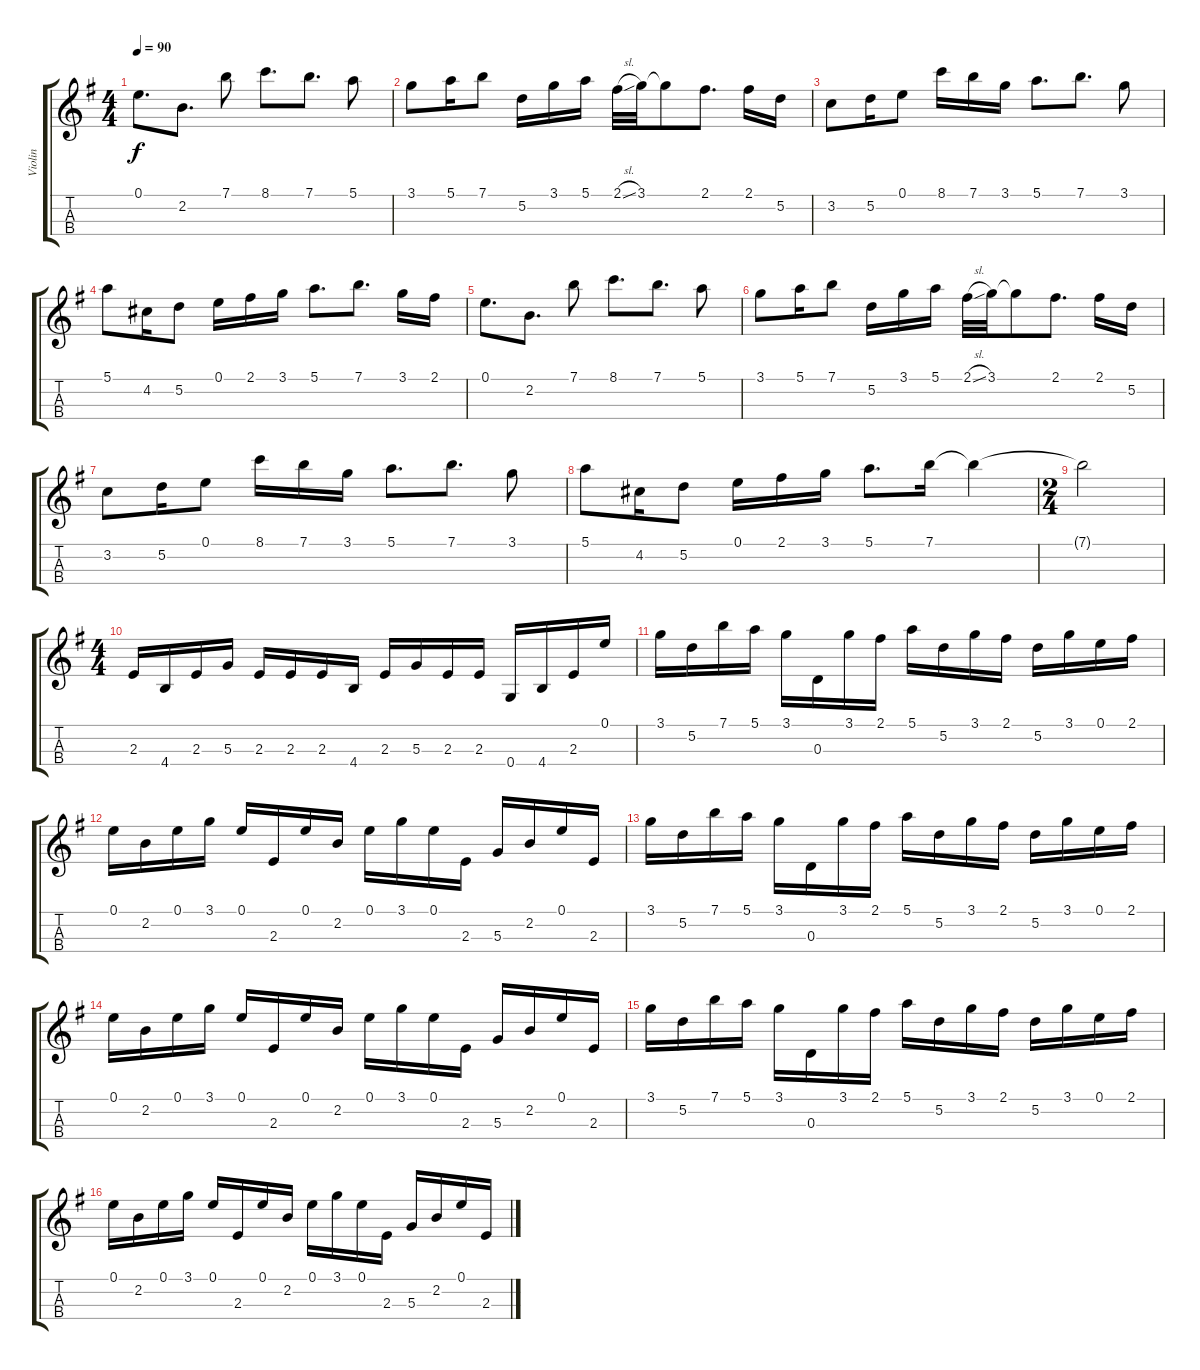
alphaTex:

\track ("Violin" "Violin") {instrument violin}
\staff {score tabs}
\tuning (E5 A4 D4 G3) {hide}
\ts (4 4)
\tempo 90
\clef g2
\ks g
0.1.8{d dy f} 2.2.8{d} 7.1.8 8.1.8{d} 7.1.8{d} 5.1.8 |
3.1.8 5.1.16 7.1.8 5.2.16 3.1.16 5.1.16 2.1{sl}.32 3.1.32 3.1{t}.8 2.1.8{d} 2.1.16 5.2.16 |
3.2.8 5.2.16 0.1.8 8.1.16 7.1.16 3.1.16 5.1.8{d} 7.1.8{d} 3.1.8 |
5.1.8 4.2.16 5.2.8 0.1.16 2.1.16 3.1.16 5.1.8{d} 7.1.8{d} 3.1.16 2.1.16 |
0.1.8{d} 2.2.8{d} 7.1.8 8.1.8{d} 7.1.8{d} 5.1.8 |
3.1.8 5.1.16 7.1.8 5.2.16 3.1.16 5.1.16 2.1{sl}.32 3.1.32 3.1{t}.8 2.1.8{d} 2.1.16 5.2.16 |
3.2.8 5.2.16 0.1.8 8.1.16 7.1.16 3.1.16 5.1.8{d} 7.1.8{d} 3.1.8 |
5.1.8 4.2.16 5.2.8 0.1.16 2.1.16 3.1.16 5.1.8{d} 7.1.16 7.1{t}.4 |
\ts (2 4)
7.1{t}.2 |
\ts (4 4)
2.3.16 4.4.16 2.3.16 5.3.16 2.3.16 2.3.16 2.3.16 4.4.16 2.3.16 5.3.16 2.3.16 2.3.16 0.4.16 4.4.16 2.3.16 0.1.16 |
3.1.16 5.2.16 7.1.16 5.1.16 3.1.16 0.3.16 3.1.16 2.1.16 5.1.16 5.2.16 3.1.16 2.1.16 5.2.16 3.1.16 0.1.16 2.1.16 |
0.1.16 2.2.16 0.1.16 3.1.16 0.1.16 2.3.16 0.1.16 2.2.16 0.1.16 3.1.16 0.1.16 2.3.16 5.3.16 2.2.16 0.1.16 2.3.16 |
3.1.16 5.2.16 7.1.16 5.1.16 3.1.16 0.3.16 3.1.16 2.1.16 5.1.16 5.2.16 3.1.16 2.1.16 5.2.16 3.1.16 0.1.16 2.1.16 |
0.1.16 2.2.16 0.1.16 3.1.16 0.1.16 2.3.16 0.1.16 2.2.16 0.1.16 3.1.16 0.1.16 2.3.16 5.3.16 2.2.16 0.1.16 2.3.16 |
3.1.16 5.2.16 7.1.16 5.1.16 3.1.16 0.3.16 3.1.16 2.1.16 5.1.16 5.2.16 3.1.16 2.1.16 5.2.16 3.1.16 0.1.16 2.1.16 |
0.1.16 2.2.16 0.1.16 3.1.16 0.1.16 2.3.16 0.1.16 2.2.16 0.1.16 3.1.16 0.1.16 2.3.16 5.3.16 2.2.16 0.1.16 2.3.16
